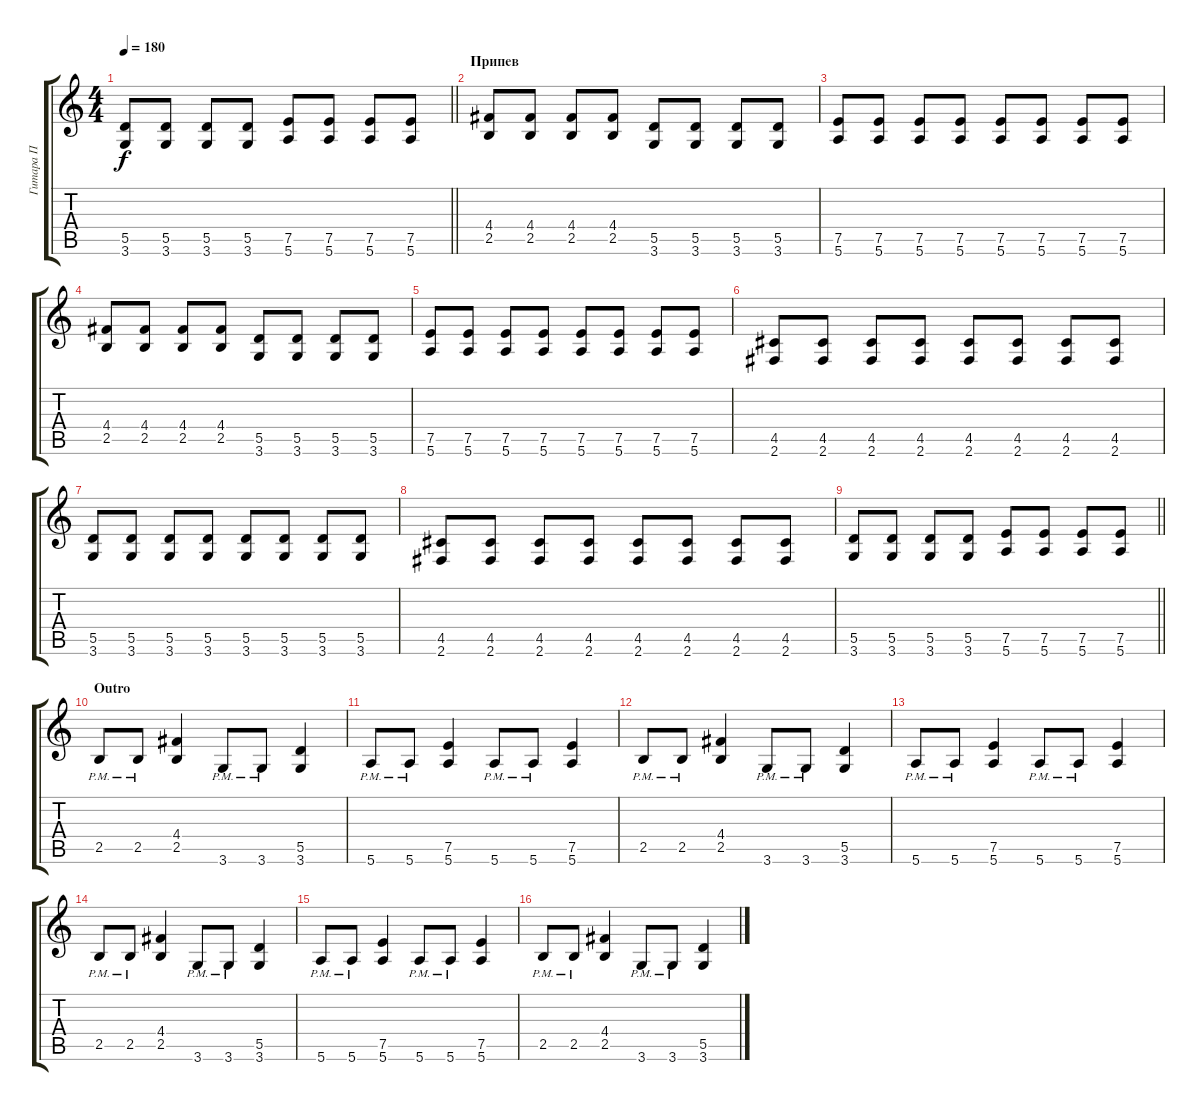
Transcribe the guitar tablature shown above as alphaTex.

\track ("Гитара П" "Гитара П") {instrument overdrivenguitar}
\staff {score tabs}
\tuning (E4 B3 G3 D3 A2 E2) {hide}
\ts (4 4)
\tempo 180
\clef g2
\barLineRight lightlight
\ks c
(5.5 3.6).8{dy f} (5.5 3.6).8 (5.5 3.6).8 (5.5 3.6).8 (7.5 5.6).8 (7.5 5.6).8 (7.5 5.6).8 (7.5 5.6).8 |
\section ("" "Припев")
(4.4 2.5).8 (4.4 2.5).8 (4.4 2.5).8 (4.4 2.5).8 (5.5 3.6).8 (5.5 3.6).8 (5.5 3.6).8 (5.5 3.6).8 |
(7.5 5.6).8 (7.5 5.6).8 (7.5 5.6).8 (7.5 5.6).8 (7.5 5.6).8 (7.5 5.6).8 (7.5 5.6).8 (7.5 5.6).8 |
(4.4 2.5).8 (4.4 2.5).8 (4.4 2.5).8 (4.4 2.5).8 (5.5 3.6).8 (5.5 3.6).8 (5.5 3.6).8 (5.5 3.6).8 |
(7.5 5.6).8 (7.5 5.6).8 (7.5 5.6).8 (7.5 5.6).8 (7.5 5.6).8 (7.5 5.6).8 (7.5 5.6).8 (7.5 5.6).8 |
(4.5 2.6).8 (4.5 2.6).8 (4.5 2.6).8 (4.5 2.6).8 (4.5 2.6).8 (4.5 2.6).8 (4.5 2.6).8 (4.5 2.6).8 |
(5.5 3.6).8 (5.5 3.6).8 (5.5 3.6).8 (5.5 3.6).8 (5.5 3.6).8 (5.5 3.6).8 (5.5 3.6).8 (5.5 3.6).8 |
(4.5 2.6).8 (4.5 2.6).8 (4.5 2.6).8 (4.5 2.6).8 (4.5 2.6).8 (4.5 2.6).8 (4.5 2.6).8 (4.5 2.6).8 |
\barLineRight lightlight
(5.5 3.6).8 (5.5 3.6).8 (5.5 3.6).8 (5.5 3.6).8 (7.5 5.6).8 (7.5 5.6).8 (7.5 5.6).8 (7.5 5.6).8 |
\section ("" "Outro")
2.5{pm}.8 2.5{pm}.8 (4.4 2.5).4 3.6{pm}.8 3.6{pm}.8 (5.5 3.6).4 |
5.6{pm}.8 5.6{pm}.8 (7.5 5.6).4 5.6{pm}.8 5.6{pm}.8 (7.5 5.6).4 |
2.5{pm}.8 2.5{pm}.8 (4.4 2.5).4 3.6{pm}.8 3.6{pm}.8 (5.5 3.6).4 |
5.6{pm}.8 5.6{pm}.8 (7.5 5.6).4 5.6{pm}.8 5.6{pm}.8 (7.5 5.6).4 |
2.5{pm}.8 2.5{pm}.8 (4.4 2.5).4 3.6{pm}.8 3.6{pm}.8 (5.5 3.6).4 |
5.6{pm}.8 5.6{pm}.8 (7.5 5.6).4 5.6{pm}.8 5.6{pm}.8 (7.5 5.6).4 |
2.5{pm}.8 2.5{pm}.8 (4.4 2.5).4 3.6{pm}.8 3.6{pm}.8 (5.5 3.6).4
